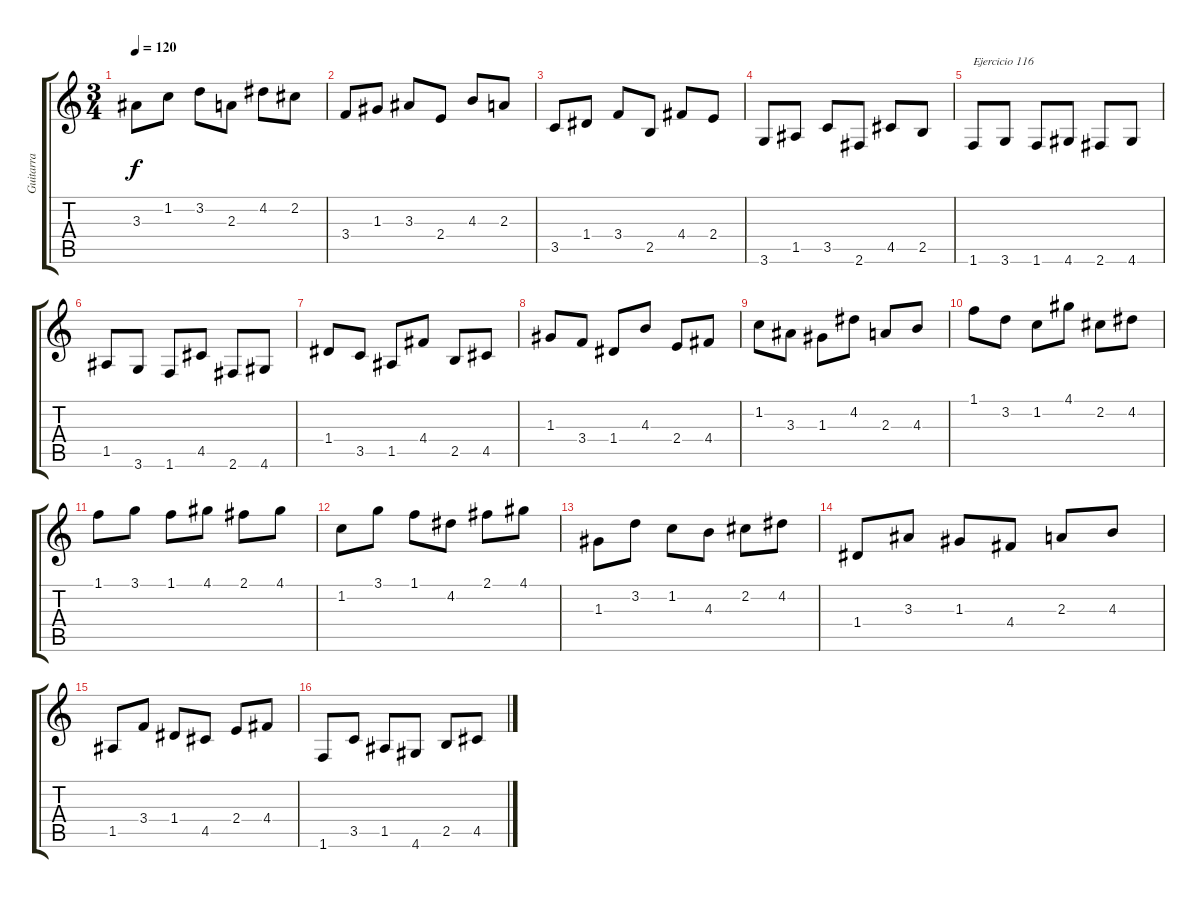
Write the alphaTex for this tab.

\track ("Guitarra" "Guitarra") {instrument acousticguitarnylon}
\staff {score tabs}
\tuning (E4 B3 G3 D3 A2 E2) {hide}
\ts (3 4)
\tempo 120
\clef g2
\ks c
3.3.8{dy f} 1.2.8 3.2.8 2.3.8 4.2.8 2.2.8 |
3.4.8 1.3.8 3.3.8 2.4.8 4.3.8 2.3.8 |
3.5.8 1.4.8 3.4.8 2.5.8 4.4.8 2.4.8 |
3.6.8 1.5.8 3.5.8 2.6.8 4.5.8 2.5.8 |
1.6.8{txt "Ejercicio 116"} 3.6.8 1.6.8 4.6.8 2.6.8 4.6.8 |
1.5.8 3.6.8 1.6.8 4.5.8 2.6.8 4.6.8 |
1.4.8 3.5.8 1.5.8 4.4.8 2.5.8 4.5.8 |
1.3.8 3.4.8 1.4.8 4.3.8 2.4.8 4.4.8 |
1.2.8 3.3.8 1.3.8 4.2.8 2.3.8 4.3.8 |
1.1.8 3.2.8 1.2.8 4.1.8 2.2.8 4.2.8 |
1.1.8 3.1.8 1.1.8 4.1.8 2.1.8 4.1.8 |
1.2.8 3.1.8 1.1.8 4.2.8 2.1.8 4.1.8 |
1.3.8 3.2.8 1.2.8 4.3.8 2.2.8 4.2.8 |
1.4.8 3.3.8 1.3.8 4.4.8 2.3.8 4.3.8 |
1.5.8 3.4.8 1.4.8 4.5.8 2.4.8 4.4.8 |
1.6.8 3.5.8 1.5.8 4.6.8 2.5.8 4.5.8
